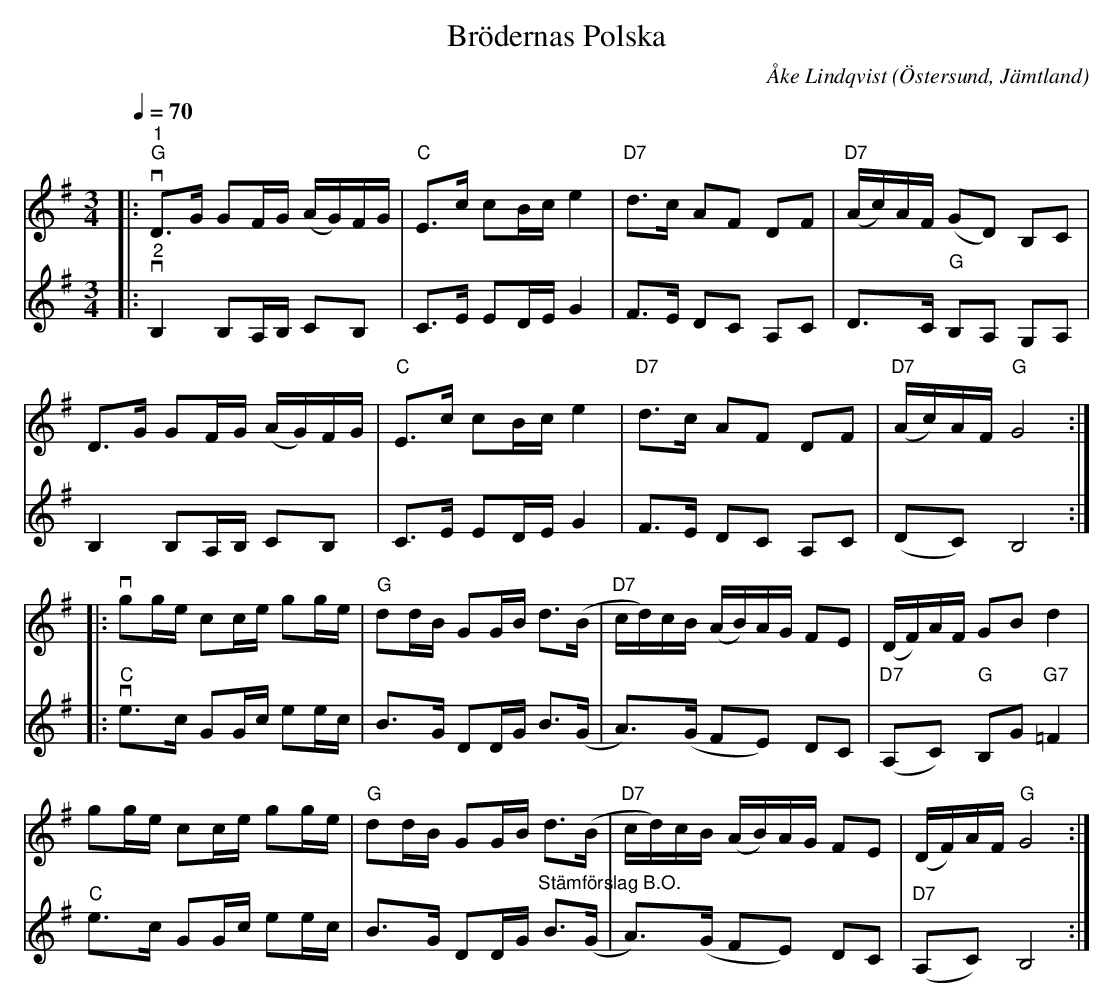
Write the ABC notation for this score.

X:1
T:Brödernas Polska
C:Åke Lindqvist
O:Östersund, Jämtland
L:1/8
Q:1/4=70
M:3/4
K:G
V:1
|:"^1"v"G" D>G GF/G/ (A/G/)F/G/ |"C" E>c cB/c/ e2 |"D7" d>c AF DF | "D7" (A/c/)A/F/ (GD) B,C |
D>G GF/G/ (A/G/)F/G/ |"C" E>c cB/c/ e2 |"D7" d>c AF DF | "D7" (A/c/)A/F/"G" G4 ::
v gg/e/ cc/e/ gg/e/ |"G" dd/B/ GG/B/ d>(B | "D7" c/d/)c/B/ (A/B/)A/G/ FE | (D/F/)A/F/ GB d2 |
gg/e/ cc/e/ gg/e/ |"G" dd/B/ GG/B/ d>(B | "D7" c/d/)c/B/ (A/B/)A/G/ FE | (D/F/)A/F/"G" G4 :|
V:2
|:"^2"v B,2 B,A,/B,/ CB, | C>E ED/E/ G2 | F>E DC A,C | D>C"G" B,A, G,A, |
B,2 B,A,/B,/ CB, | C>E ED/E/ G2 | F>E DC A,C | (DC) B,4 ::
v"C" e>c GG/c/ ee/c/ | B>G DD/G/ B>(G | A>)(G FE) DC | "D7" (A,C)"G" B,G"G7" =F2 |
"C" e>c GG/c/ ee/c/ | B>G DD/G/"^Stämförslag B.O." B>(G | A>)(G FE) DC |"D7" (A,C) B,4 :|
